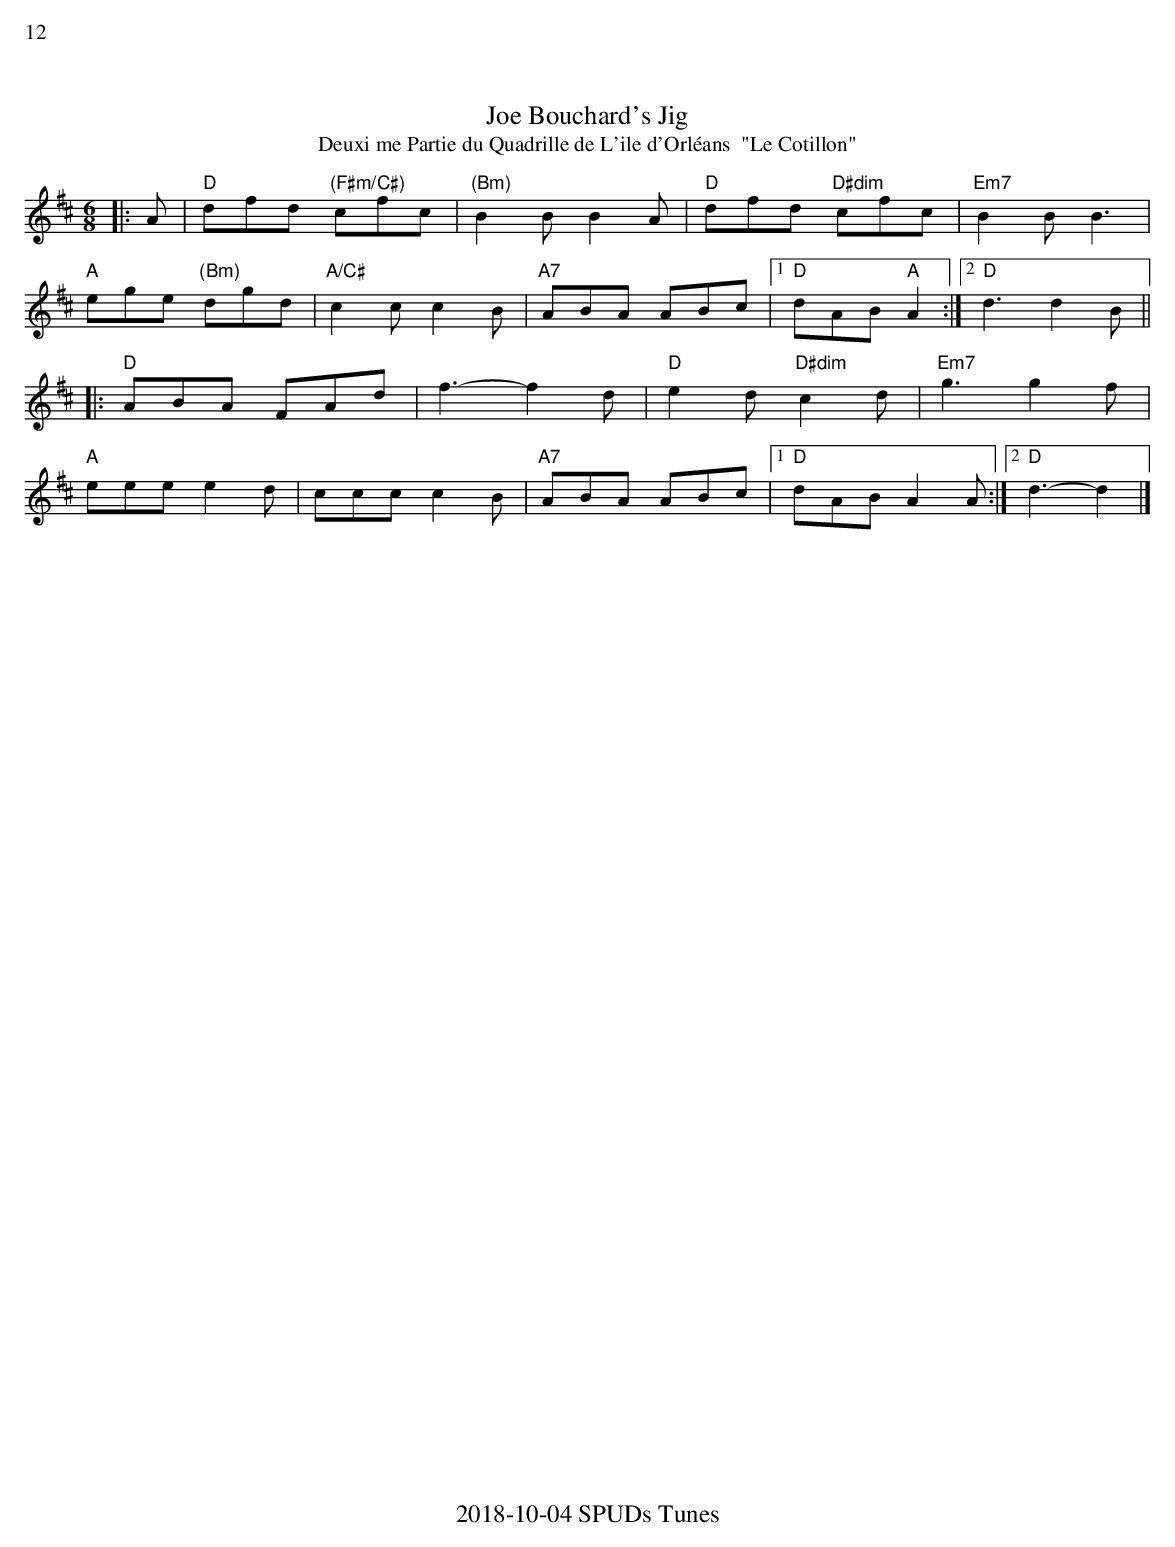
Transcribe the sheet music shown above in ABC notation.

X:1
%%text 12
T:Joe Bouchard's Jig
T:Deuxime Partie du Quadrille de L'ile d'Orl\'eans  "Le Cotillon"
M:6/8
K:D
|:A| "D"dfd "(F#m/C#)"cfc |"(Bm)" B2B B2 A | "D"dfd "D#dim"cfc | "Em7" B2 B B3 |
"A" ege "(Bm)"dgd | "A/C#"c2c c2B | "A7"ABA ABc |1 "D"dAB "A"A2 :|2"D"d3 d2 B||
|:"D"ABA FAd | f3-f2 d|"D"e2d "D#dim" c2d | "Em7"g3 g2 f |
 "A"eee e2 d | ccc c2 B | "A7"ABA ABc |1"D"dAB A2 A :|2"D"d3-d2|]
